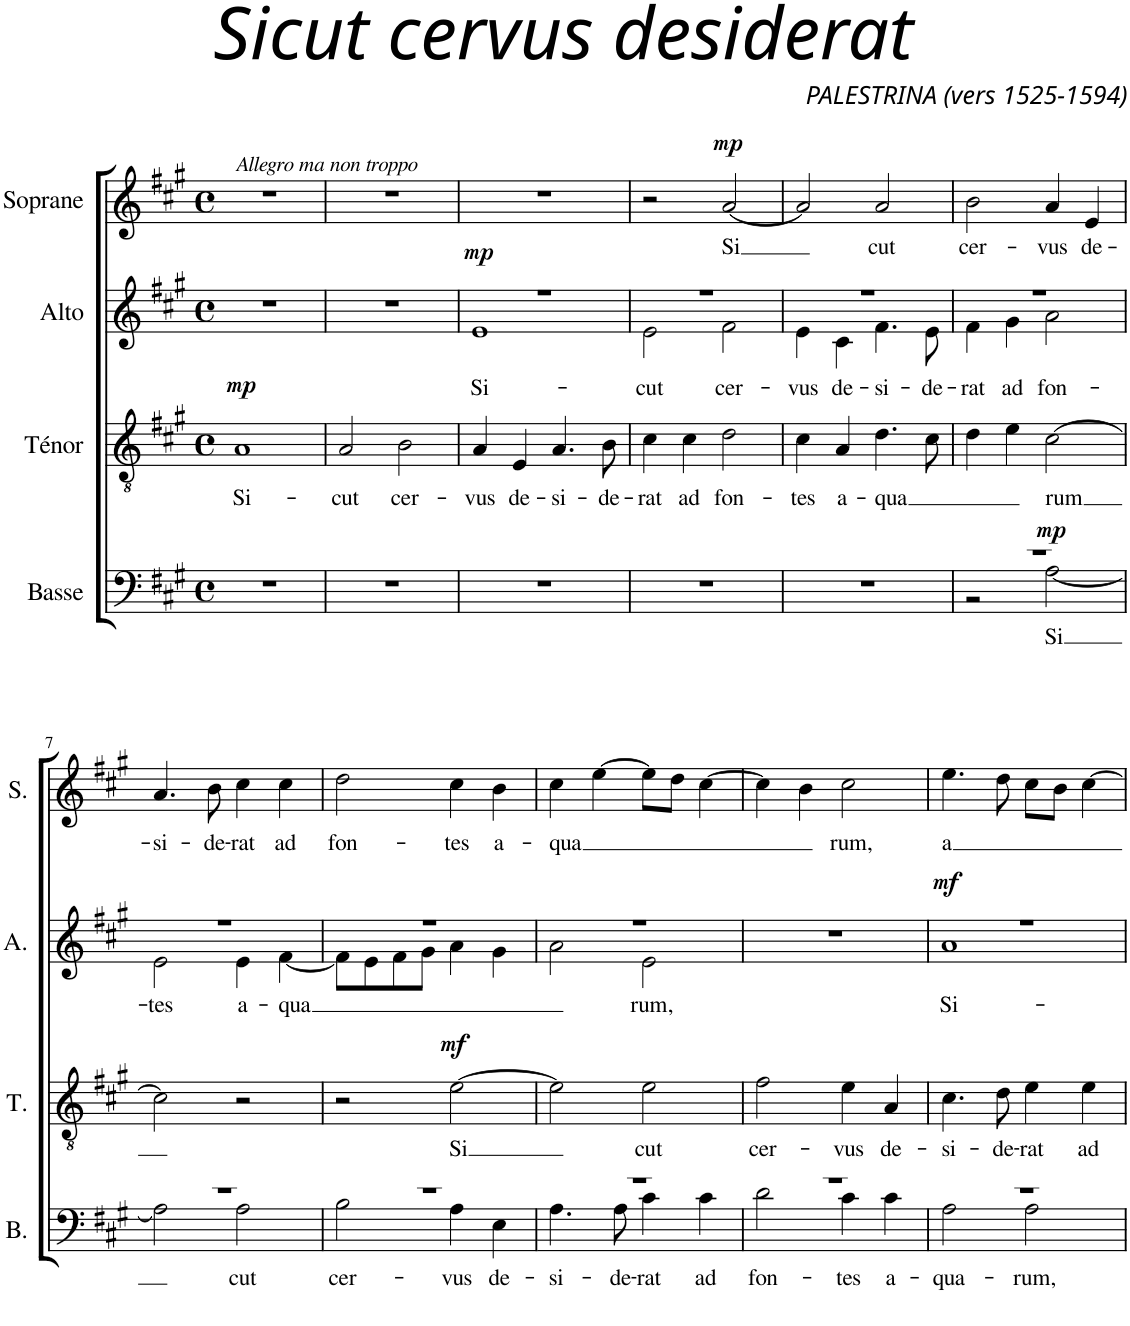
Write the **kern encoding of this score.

**kern	**text	**dynam	**kern	**text	**dynam	**kern	**text	**dynam	**kern	**text	**dynam
*part4	*part4	*part4	*part3	*part3	*part3	*part2	*part2	*part2	*part1	*part1	*part1
*staff4	*staff4	*staff4	*staff3	*staff3	*staff3	*staff2	*staff2	*staff2	*staff1	*staff1	*staff1
*I"Basse	*	*	*I"Ténor	*	*	*I"Alto	*	*	*I"Soprane	*	*
*I'B.	*	*	*I'T.	*	*	*I'A.	*	*	*I'S.	*	*
*clefF4	*	*	*clefGv2	*	*	*clefG2	*	*	*clefG2	*	*
*k[f#c#g#]	*	*	*k[f#c#g#]	*	*	*k[f#c#g#]	*	*	*k[f#c#g#]	*	*
*M4/4	*	*	*M4/4	*	*	*M4/4	*	*	*M4/4	*	*
*met(c)	*	*	*met(c)	*	*	*met(c)	*	*	*met(c)	*	*
=1	=1	=1	=1	=1	=1	=1	=1	=1	=1	=1	=1
!	!	!	!	!	!	!	!	!	!LO:TX:a:i:t=Allegro ma non troppo	!	!
!	!	!	!	!LO:LY:b	!LO:DY:a	!	!	!	!	!	!
1r	.	.	1A	Si-	mp	1r	.	.	1r	.	.
=2	=2	=2	=2	=2	=2	=2	=2	=2	=2	=2	=2
!	!	!	!	!LO:LY:b	!	!	!	!	!	!	!
1r	.	.	2A/	-cut	.	1r	.	.	1r	.	.
!	!	!	!	!LO:LY:b	!	!	!	!	!	!	!
.	.	.	2B\	cer-	.	.	.	.	.	.	.
=3	=3	=3	=3	=3	=3	=3	=3	=3	=3	=3	=3
!	!	!	!	!LO:LY:b	!	!	!LO:LY:b	!LO:DY:a	!	!	!
*	*	*	*	*	*	*^	*	*	*	*	*
1r	.	.	4A/	-vus	.	1r	1e	Si-	mp	1r	.	.
!	!	!	!	!LO:LY:b	!	!	!	!	!	!	!	!
.	.	.	4E/	de-	.	.	.	.	.	.	.	.
!	!	!	!	!LO:LY:b	!	!	!	!	!	!	!	!
.	.	.	4.A/	-si-	.	.	.	.	.	.	.	.
!	!	!	!	!LO:LY:b	!	!	!	!	!	!	!	!
.	.	.	8B\	-de-	.	.	.	.	.	.	.	.
=4	=4	=4	=4	=4	=4	=4	=4	=4	=4	=4	=4	=4
!	!	!	!	!LO:LY:b	!	!	!	!LO:LY:b	!	!	!	!
1r	.	.	4c#\	-rat	.	1r	2e\	-cut	.	2r	.	.
!	!	!	!	!LO:LY:b	!	!	!	!	!	!	!	!
.	.	.	4c#\	ad	.	.	.	.	.	.	.	.
!	!	!	!	!LO:LY:b	!	!	!	!LO:LY:b	!	!	!LO:LY:b	!LO:DY:a
.	.	.	2d\	fon-	.	.	2f#\	cer-	.	[2a/	Si	mp
=5	=5	=5	=5	=5	=5	=5	=5	=5	=5	=5	=5	=5
!	!	!	!	!LO:LY:b	!	!	!	!LO:LY:b	!	!	!	!
1r	.	.	4c#\	-tes	.	1r	4e\	-vus	.	2a/]	.	.
!	!	!	!	!LO:LY:b	!	!	!	!LO:LY:b	!	!	!	!
.	.	.	4A/	a-	.	.	4c#\	de-	.	.	.	.
!	!	!	!	!LO:LY:b	!	!	!	!LO:LY:b	!	!	!LO:LY:b	!
.	.	.	4.d\	-qua	.	.	4.f#\	-si-	.	2a/	cut	.
!	!	!	!	!	!	!	!	!LO:LY:b	!	!	!	!
.	.	.	8c#\	.	.	.	8e\	-de-	.	.	.	.
=6	=6	=6	=6	=6	=6	=6	=6	=6	=6	=6	=6	=6
*^	*	*	*	*	*	*	*	*	*	*	*	*
!	!	!	!	!	!	!	!	!	!LO:LY:b	!	!	!LO:LY:b	!
1r	2r	.	.	4d\	.	.	1r	4f#\	-rat	.	2b\	cer-	.
!	!	!	!	!	!	!	!	!	!LO:LY:b	!	!	!	!
.	.	.	.	4e\	.	.	.	4g#\	ad	.	.	.	.
!	!	!LO:LY:b	!LO:DY:a	!	!LO:LY:b	!	!	!	!LO:LY:b	!	!	!LO:LY:b	!
.	[2A\	Si	mp	[2c#\	rum	.	.	2a\	fon-	.	4a/	-vus	.
!	!	!	!	!	!	!	!	!	!	!	!	!LO:LY:b	!
.	.	.	.	.	.	.	.	.	.	.	4e/	de-	.
!!LO:LB:g=z
=7	=7	=7	=7	=7	=7	=7	=7	=7	=7	=7	=7	=7	=7
!	!	!	!	!	!	!	!	!	!LO:LY:b	!	!	!LO:LY:b	!
1r	2A\]	.	.	2c#\]	.	.	1r	2e\	-tes	.	4.a/	-si-	.
!	!	!	!	!	!	!	!	!	!	!	!	!LO:LY:b	!
.	.	.	.	.	.	.	.	.	.	.	8b\	-de-	.
!	!	!LO:LY:b	!	!	!	!	!	!	!LO:LY:b	!	!	!LO:LY:b	!
.	2A\	cut	.	2r	.	.	.	4e\	a-	.	4cc#\	-rat	.
!	!	!	!	!	!	!	!	!	!LO:LY:b	!	!	!LO:LY:b	!
.	.	.	.	.	.	.	.	[4f#\	-qua	.	4cc#\	ad	.
=8	=8	=8	=8	=8	=8	=8	=8	=8	=8	=8	=8	=8	=8
!	!	!LO:LY:b	!	!	!	!	!	!	!	!	!	!LO:LY:b	!
1r	2B\	cer-	.	2r	.	.	1r	8f#\L]	.	.	2dd\	fon-	.
.	.	.	.	.	.	.	.	8e\	.	.	.	.	.
.	.	.	.	.	.	.	.	8f#\	.	.	.	.	.
.	.	.	.	.	.	.	.	8g#\J	.	.	.	.	.
!	!	!LO:LY:b	!	!	!LO:LY:b	!LO:DY:a	!	!	!	!	!	!LO:LY:b	!
.	4A\	-vus	.	[2e\	Si	mf	.	4a\	.	.	4cc#\	-tes	.
!	!	!LO:LY:b	!	!	!	!	!	!	!	!	!	!LO:LY:b	!
.	4E\	de-	.	.	.	.	.	4g#\	.	.	4b\	a-	.
=9	=9	=9	=9	=9	=9	=9	=9	=9	=9	=9	=9	=9	=9
!	!	!LO:LY:b	!	!	!	!	!	!	!	!	!	!LO:LY:b	!
1r	4.A\	-si-	.	2e\]	.	.	1r	2a\	.	.	4cc#\	-qua	.
.	.	.	.	.	.	.	.	.	.	.	[4ee\	.	.
!	!	!LO:LY:b	!	!	!	!	!	!	!	!	!	!	!
.	8A\	-de-	.	.	.	.	.	.	.	.	.	.	.
!	!	!LO:LY:b	!	!	!LO:LY:b	!	!	!	!LO:LY:b	!	!	!	!
.	4c#\	-rat	.	2e\	cut	.	.	2e\	rum,	.	8ee\L]	.	.
.	.	.	.	.	.	.	.	.	.	.	8dd\J	.	.
!	!	!LO:LY:b	!	!	!	!	!	!	!	!	!	!	!
.	4c#\	ad	.	.	.	.	.	.	.	.	[4cc#\	.	.
*	*	*	*	*	*	*	*v	*v	*	*	*	*	*
=10	=10	=10	=10	=10	=10	=10	=10	=10	=10	=10	=10	=10
!	!	!LO:LY:b	!	!	!LO:LY:b	!	!	!	!	!	!	!
1r	2d\	fon-	.	2f#\	cer-	.	1r	.	.	4cc#\]	.	.
.	.	.	.	.	.	.	.	.	.	4b\	.	.
!	!	!LO:LY:b	!	!	!LO:LY:b	!	!	!	!	!	!LO:LY:b	!
.	4c#\	-tes	.	4e\	-vus	.	.	.	.	2cc#\	rum,	.
!	!	!LO:LY:b	!	!	!LO:LY:b	!	!	!	!	!	!	!
.	4c#\	a-	.	4A/	de-	.	.	.	.	.	.	.
=11	=11	=11	=11	=11	=11	=11	=11	=11	=11	=11	=11	=11
!	!	!LO:LY:b	!	!	!LO:LY:b	!	!	!LO:LY:b	!LO:DY:a	!	!LO:LY:b	!
*	*	*	*	*	*	*	*^	*	*	*	*	*
1r	2A\	-qua-	.	4.c#\	-si-	.	1r	1a	Si-	mf	4.ee\	a	.
!	!	!	!	!	!LO:LY:b	!	!	!	!	!	!	!	!
.	.	.	.	8d\	-de-	.	.	.	.	.	8dd\	.	.
!	!	!LO:LY:b	!	!	!LO:LY:b	!	!	!	!	!	!	!	!
.	2A\	-rum,	.	4e\	-rat	.	.	.	.	.	8cc#\L	.	.
.	.	.	.	.	.	.	.	.	.	.	8b\J	.	.
!	!	!	!	!	!LO:LY:b	!	!	!	!	!	!	!	!
.	.	.	.	4e\	ad	.	.	.	.	.	[4cc#\	.	.
*v	*v	*	*	*	*	*	*v	*v	*	*	*	*	*
=	=	=	=	=	=	=	=	=	=	=	=
*-	*-	*-	*-	*-	*-	*-	*-	*-	*-	*-	*-
